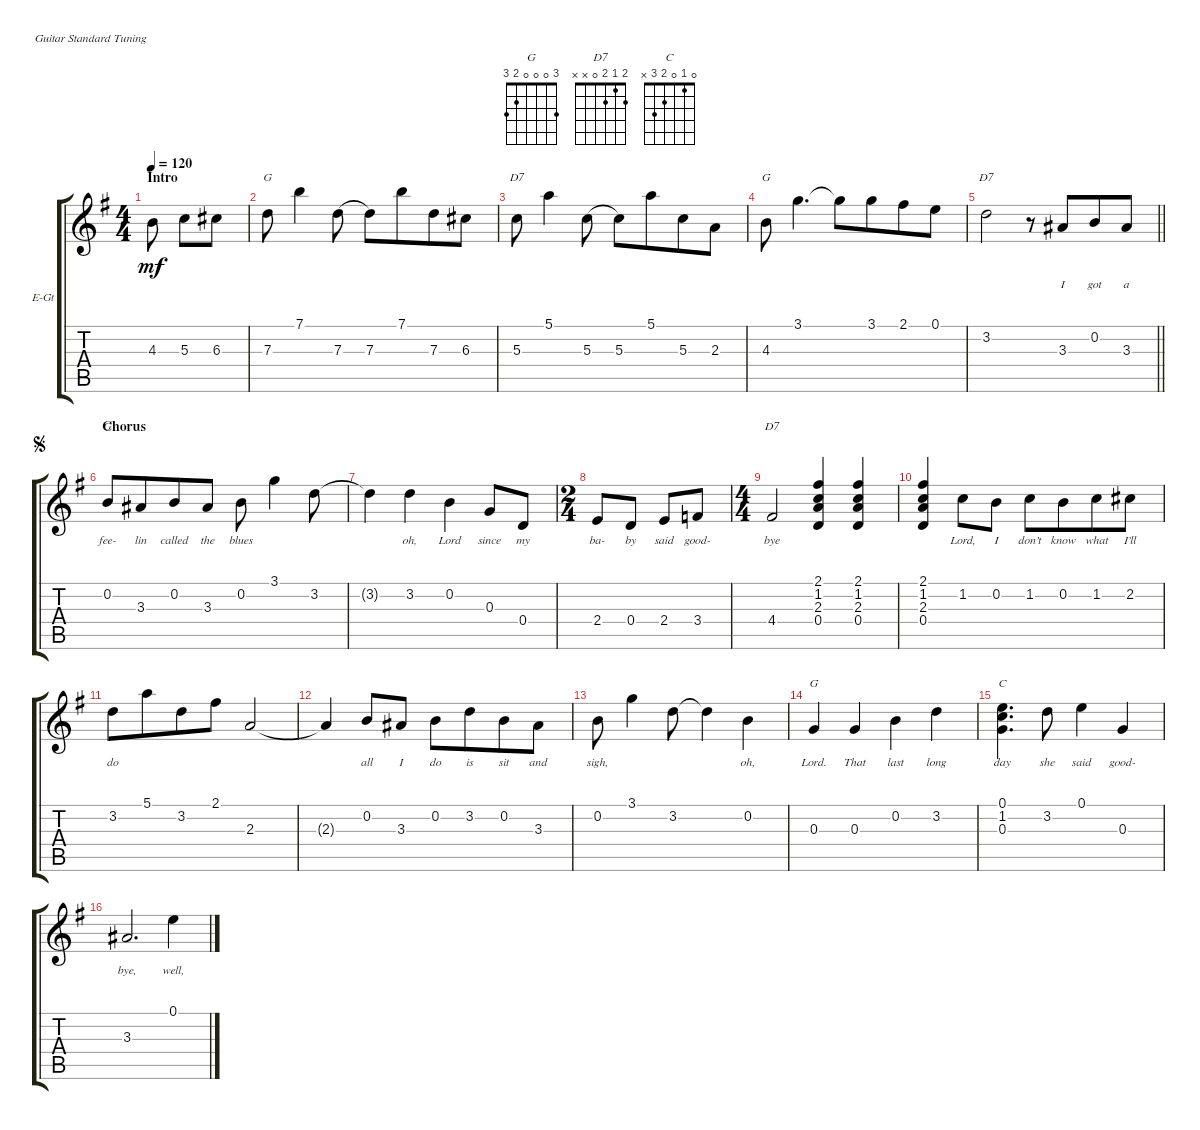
\defaultSystemsLayout 4
\bracketExtendMode groupsimilarinstruments
\firstSystemTrackNameOrientation horizontal
\otherSystemsTrackNameOrientation horizontal
\track ("Jazz Guitar" "E-Gt") {instrument electricguitarjazz}
\staff {score tabs}
\tuning (E4 B3 G3 D3 A2 E2)
\chord ("G" 3 0 0 0 2 3) {showfingering false}
\chord ("D7" 2 1 2 0 x x) {showfingering false}
\chord ("C" 0 1 0 2 3 x) {showfingering false}
\ts (4 4)
\section ("" "Intro")
\ac
\tempo 120
\clef g2
\ks g
4.3.8{dy mf instrument electricguitarjazz beam split} 5.3.8{beam merge} 6.3.8 |
7.3.8{ch "G" beam split} 7.1.4 7.3.8{legatoorigin} 7.3.8{beam merge} 7.1.8{beam merge} 7.3.8{beam merge} 6.3.8 |
5.3.8{ch "D7" beam split} 5.1.4{beam split} 5.3.8{legatoorigin beam split} 5.3.8{beam merge} 5.1.8{beam merge} 5.3.8{beam merge} 2.3.8 |
4.3.8{ch "G"} 3.1.4{d} 3.1{t}.8{beam merge} 3.1.8{beam merge} 2.1.8 0.1.8 |
\barLineRight lightlight
3.2.2{ch "D7" lyrics (0 "") lyrics (1 "") lyrics (2 "") lyrics (3 "") lyrics (4 "")} r.8 3.3.8{lyrics (0 "I") lyrics (1 "") lyrics (2 "") lyrics (3 "") lyrics (4 "") beam merge} 0.2.8{lyrics (0 "got") lyrics (1 "") lyrics (2 "") lyrics (3 "") lyrics (4 "") beam merge} 3.3.8{lyrics (0 "a") lyrics (1 "") lyrics (2 "") lyrics (3 "") lyrics (4 "")} |
\section ("" "Chorus")
\jump segno
0.2.8{ch "G" lyrics (0 "fee-") lyrics (1 "") lyrics (2 "") lyrics (3 "") lyrics (4 "") beam merge} 3.3.8{lyrics (0 "lin") lyrics (1 "") lyrics (2 "") lyrics (3 "") lyrics (4 "") beam merge} 0.2.8{lyrics (0 "called") lyrics (1 "") lyrics (2 "") lyrics (3 "") lyrics (4 "") beam merge} 3.3.8{lyrics (0 "the") lyrics (1 "") lyrics (2 "") lyrics (3 "") lyrics (4 "")} 0.2.8{lyrics (0 "blues") lyrics (1 "") lyrics (2 "") lyrics (3 "") lyrics (4 "")} 3.1.4{lyrics (0 "") lyrics (1 "") lyrics (2 "") lyrics (3 "") lyrics (4 "")} 3.2.8{lyrics (0 "") lyrics (1 "") lyrics (2 "") lyrics (3 "") lyrics (4 "")} |
3.2{t}.4{lyrics (0 "") lyrics (1 "") lyrics (2 "") lyrics (3 "") lyrics (4 "")} 3.2.4{lyrics (0 "oh,") lyrics (1 "") lyrics (2 "") lyrics (3 "") lyrics (4 "")} 0.2.4{lyrics (0 "Lord") lyrics (1 "") lyrics (2 "") lyrics (3 "") lyrics (4 "")} 0.3.8{lyrics (0 "since") lyrics (1 "") lyrics (2 "") lyrics (3 "") lyrics (4 "")} 0.4.8{lyrics (0 "my") lyrics (1 "") lyrics (2 "") lyrics (3 "") lyrics (4 "")} |
\ts (2 4)
2.4.8{lyrics (0 "ba-") lyrics (1 "") lyrics (2 "") lyrics (3 "") lyrics (4 "")} 0.4.8{lyrics (0 "by") lyrics (1 "") lyrics (2 "") lyrics (3 "") lyrics (4 "")} 2.4.8{lyrics (0 "said") lyrics (1 "") lyrics (2 "") lyrics (3 "") lyrics (4 "")} 3.4.8{lyrics (0 "good-") lyrics (1 "") lyrics (2 "") lyrics (3 "") lyrics (4 "")} |
\ts (4 4)
4.4.2{ch "D7" lyrics (0 "bye") lyrics (1 "") lyrics (2 "") lyrics (3 "") lyrics (4 "")} (0.4 2.3 1.2 2.1).4{lyrics (0 "") lyrics (1 "") lyrics (2 "") lyrics (3 "") lyrics (4 "")} (0.4 2.3 1.2 2.1).4{lyrics (0 "") lyrics (1 "") lyrics (2 "") lyrics (3 "") lyrics (4 "")} |
(0.4 2.3 1.2 2.1).4{lyrics (0 "") lyrics (1 "") lyrics (2 "") lyrics (3 "") lyrics (4 "")} 1.2.8{lyrics (0 "Lord,") lyrics (1 "") lyrics (2 "") lyrics (3 "") lyrics (4 "")} 0.2.8{lyrics (0 "I") lyrics (1 "") lyrics (2 "") lyrics (3 "") lyrics (4 "")} 1.2.8{lyrics (0 "don’t") lyrics (1 "") lyrics (2 "") lyrics (3 "") lyrics (4 "") beam merge} 0.2.8{lyrics (0 "know") lyrics (1 "") lyrics (2 "") lyrics (3 "") lyrics (4 "") beam merge} 1.2.8{lyrics (0 "what") lyrics (1 "") lyrics (2 "") lyrics (3 "") lyrics (4 "") beam merge} 2.2.8{lyrics (0 "I’ll") lyrics (1 "") lyrics (2 "") lyrics (3 "") lyrics (4 "")} |
3.2.8{lyrics (0 "do") lyrics (1 "") lyrics (2 "") lyrics (3 "") lyrics (4 "") beam merge} 5.1.8{lyrics (0 "") lyrics (1 "") lyrics (2 "") lyrics (3 "") lyrics (4 "") beam merge} 3.2.8{lyrics (0 "") lyrics (1 "") lyrics (2 "") lyrics (3 "") lyrics (4 "") beam merge} 2.1.8{lyrics (0 "") lyrics (1 "") lyrics (2 "") lyrics (3 "") lyrics (4 "")} 2.3.2{lyrics (0 "") lyrics (1 "") lyrics (2 "") lyrics (3 "") lyrics (4 "")} |
2.3{t}.4{lyrics (0 "") lyrics (1 "") lyrics (2 "") lyrics (3 "") lyrics (4 "")} 0.2.8{lyrics (0 "all") lyrics (1 "") lyrics (2 "") lyrics (3 "") lyrics (4 "") beam merge} 3.3.8{lyrics (0 "I") lyrics (1 "") lyrics (2 "") lyrics (3 "") lyrics (4 "")} 0.2.8{lyrics (0 "do") lyrics (1 "") lyrics (2 "") lyrics (3 "") lyrics (4 "") beam merge} 3.2.8{lyrics (0 "is") lyrics (1 "") lyrics (2 "") lyrics (3 "") lyrics (4 "") beam merge} 0.2.8{lyrics (0 "sit") lyrics (1 "") lyrics (2 "") lyrics (3 "") lyrics (4 "") beam merge} 3.3.8{lyrics (0 "and") lyrics (1 "") lyrics (2 "") lyrics (3 "") lyrics (4 "")} |
0.2.8{lyrics (0 "sigh,") lyrics (1 "") lyrics (2 "") lyrics (3 "") lyrics (4 "")} 3.1.4{lyrics (0 "") lyrics (1 "") lyrics (2 "") lyrics (3 "") lyrics (4 "")} 3.2.8{lyrics (0 "") lyrics (1 "") lyrics (2 "") lyrics (3 "") lyrics (4 "")} 3.2{t}.4{lyrics (0 "") lyrics (1 "") lyrics (2 "") lyrics (3 "") lyrics (4 "")} 0.2.4{lyrics (0 "oh,") lyrics (1 "") lyrics (2 "") lyrics (3 "") lyrics (4 "")} |
0.3.4{ch "G" lyrics (0 "Lord.") lyrics (1 "") lyrics (2 "") lyrics (3 "") lyrics (4 "")} 0.3.4{lyrics (0 "That") lyrics (1 "") lyrics (2 "") lyrics (3 "") lyrics (4 "")} 0.2.4{lyrics (0 "last") lyrics (1 "") lyrics (2 "") lyrics (3 "") lyrics (4 "")} 3.2.4{lyrics (0 "long") lyrics (1 "") lyrics (2 "") lyrics (3 "") lyrics (4 "")} |
(0.1 1.2 0.3).4{d ch "C" lyrics (0 "day") lyrics (1 "") lyrics (2 "") lyrics (3 "") lyrics (4 "")} 3.2.8{lyrics (0 "she") lyrics (1 "") lyrics (2 "") lyrics (3 "") lyrics (4 "")} 0.1.4{lyrics (0 "said") lyrics (1 "") lyrics (2 "") lyrics (3 "") lyrics (4 "")} 0.3.4{lyrics (0 "good-") lyrics (1 "") lyrics (2 "") lyrics (3 "") lyrics (4 "")} |
3.3.2{d lyrics (0 "bye,") lyrics (1 "") lyrics (2 "") lyrics (3 "") lyrics (4 "")} 0.1.4{lyrics (0 "well,") lyrics (1 "") lyrics (2 "") lyrics (3 "") lyrics (4 "")}
